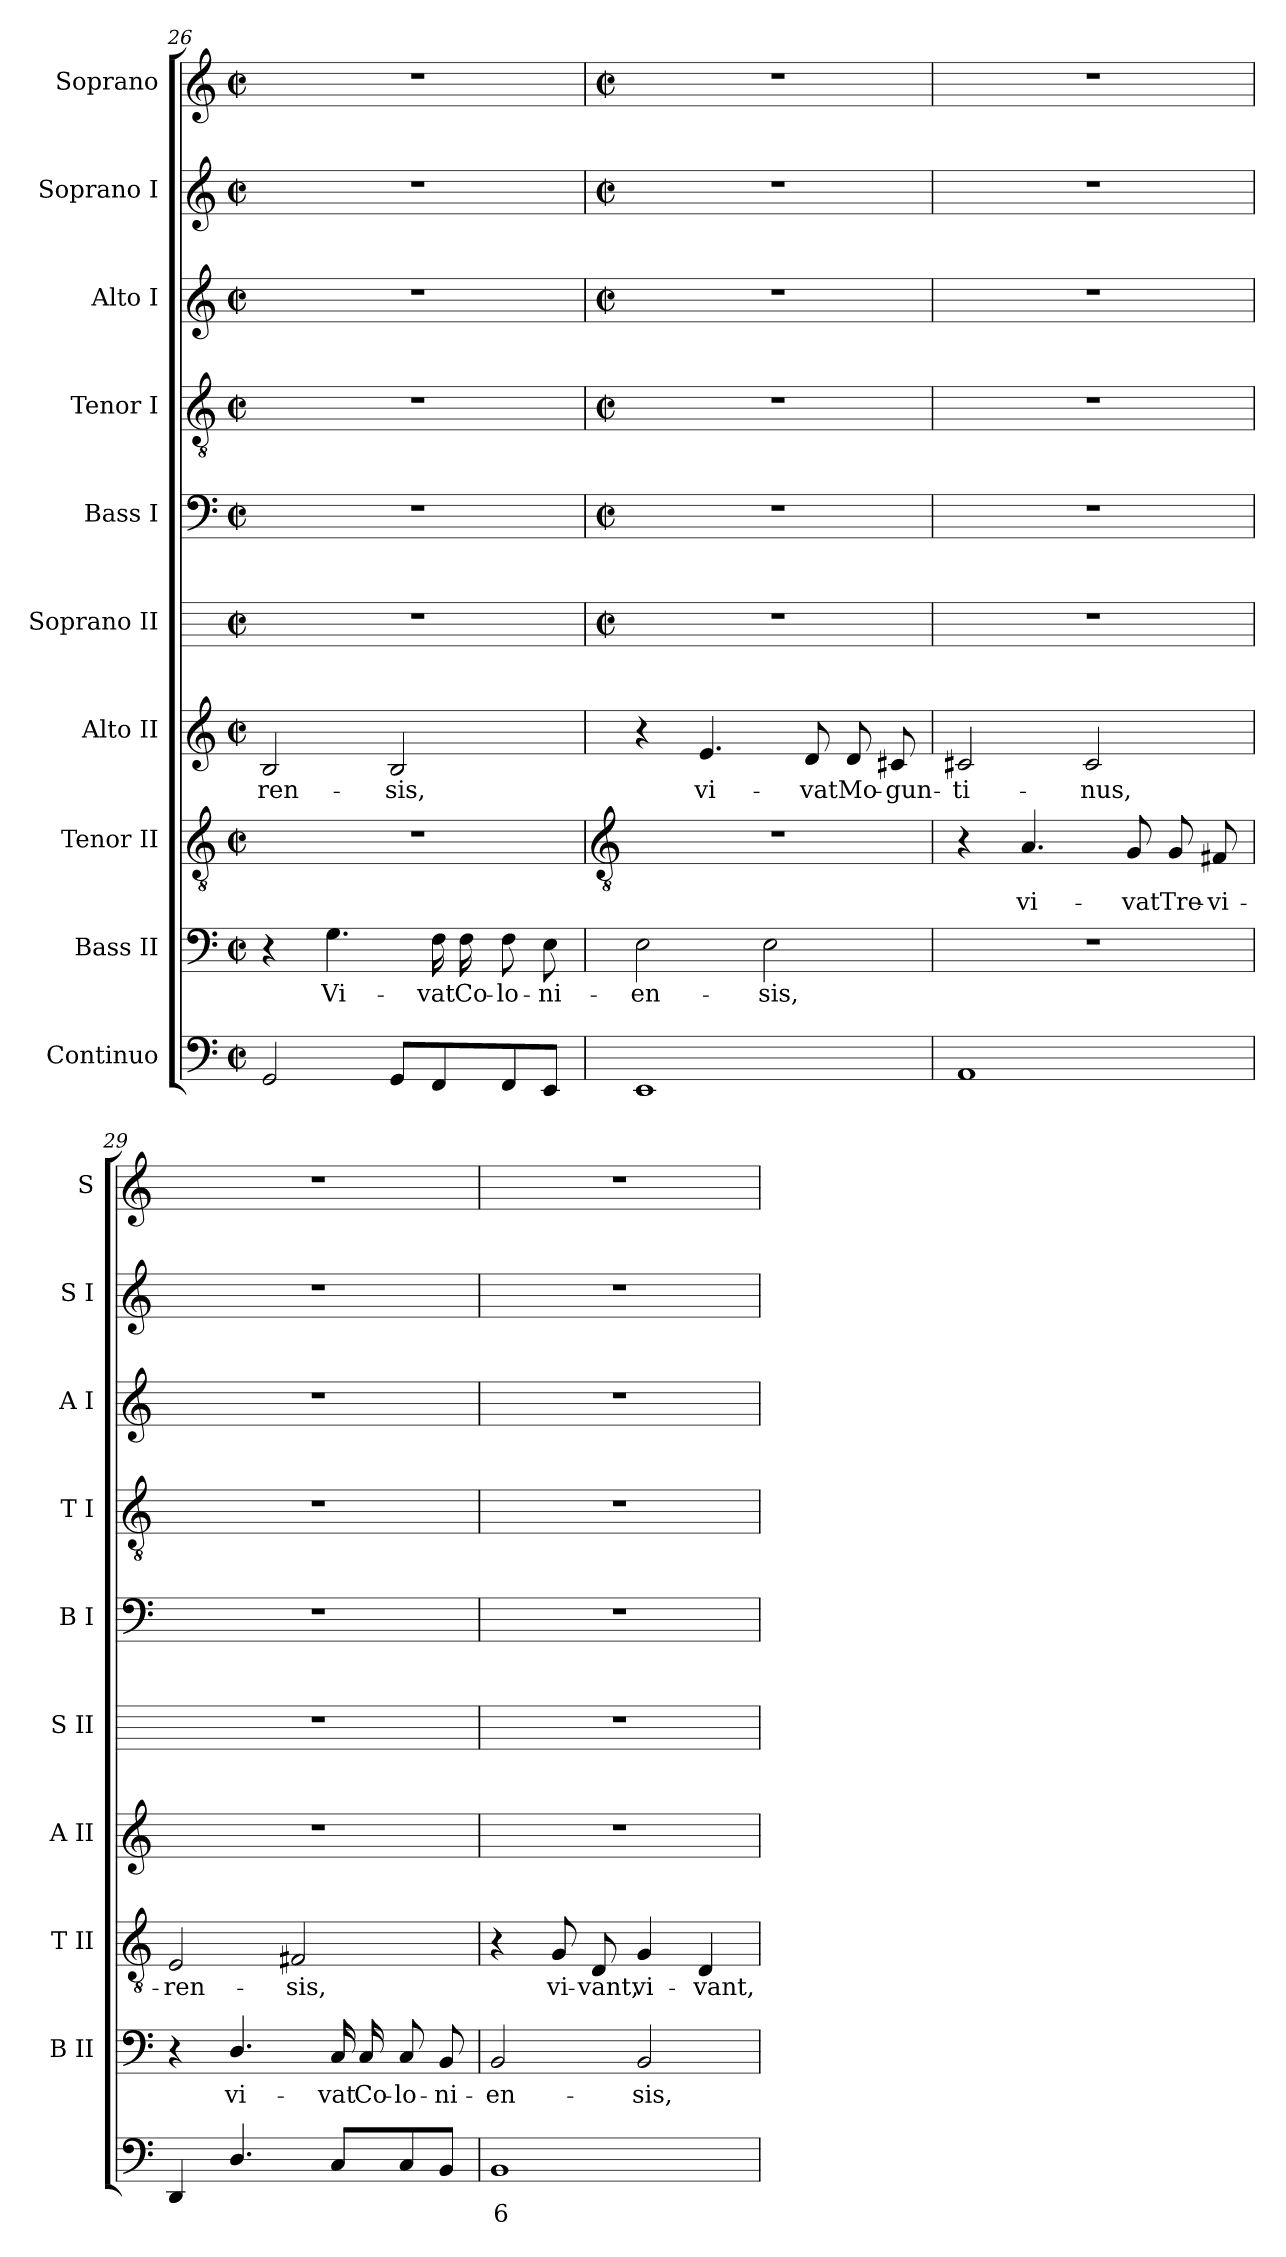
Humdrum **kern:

**kern	**text	**kern	**text	**kern	**text	**kern	**text	**kern	**kern	**kern	**kern	**kern	**kern
*part10	*part10	*part9	*part9	*part8	*part8	*part7	*part7	*part6	*part5	*part4	*part3	*part2	*part1
*staff10	*staff10	*staff9	*staff9	*staff8	*staff8	*staff7	*staff7	*staff6	*staff5	*staff4	*staff3	*staff2	*staff1
*I"Continuo	*	*I"Bass II	*	*I"Tenor II	*	*I"Alto II	*	*I"Soprano II	*I"Bass I	*I"Tenor I	*I"Alto I	*I"Soprano I	*I"Soprano
*	*	*I'B II	*	*I'T II	*	*I'A II	*	*I'S II	*I'B I	*I'T I	*I'A I	*I'S I	*I'S
*clefF4	*	*clefF4	*	*clefGv2	*	*clefG2	*	*	*clefF4	*clefGv2	*clefG2	*clefG2	*clefG2
*k[]	*	*k[]	*	*k[]	*	*k[]	*	*	*k[]	*k[]	*k[]	*k[]	*k[]
*C:	*	*C:	*	*C:	*	*C:	*	*	*C:	*C:	*C:	*C:	*C:
*M2/2	*	*M2/2	*	*M2/2	*	*M2/2	*	*M2/2	*M2/2	*M2/2	*M2/2	*M2/2	*M2/2
*met(c|)	*	*met(c|)	*	*met(c|)	*	*met(c|)	*	*met(c|)	*met(c|)	*met(c|)	*met(c|)	*met(c|)	*met(c|)
=26	=26	=26	=26	=26	=26	=26	=26	=26	=26	=26	=26	=26	=26
!	!	!	!	!	!	!	!LO:LY:b	!	!	!	!	!	!
2GG	.	4r	.	1r	.	2B	-ren-	1r	1r	1r	1r	1r	1r
!	!	!	!LO:LY:b	!	!	!	!	!	!	!	!	!	!
.	.	4.G	Vi-	.	.	.	.	.	.	.	.	.	.
!	!	!	!	!	!	!	!LO:LY:b	!	!	!	!	!	!
8GGL	.	.	.	.	.	2B	-sis,	.	.	.	.	.	.
!	!	!	!LO:LY:b	!	!	!	!	!	!	!	!	!	!
8FF	.	16F	-vat	.	.	.	.	.	.	.	.	.	.
!	!	!	!LO:LY:b	!	!	!	!	!	!	!	!	!	!
.	.	16F	Co-	.	.	.	.	.	.	.	.	.	.
!	!	!	!LO:LY:b	!	!	!	!	!	!	!	!	!	!
8FF	.	8F	-lo-	.	.	.	.	.	.	.	.	.	.
!	!	!	!LO:LY:b	!	!	!	!	!	!	!	!	!	!
8EEJ	.	8E	-ni-	.	.	.	.	.	.	.	.	.	.
!!LO:LB:g=z
=27	=27	=27	=27	=27	=27	=27	=27	=27	=27	=27	=27	=27	=27
*	*	*	*	*clefGv2	*	*	*	*	*	*	*	*	*
*	*	*	*	*	*	*	*	*M2/2	*M2/2	*M2/2	*M2/2	*M2/2	*M2/2
*	*	*	*	*	*	*	*	*met(c|)	*met(c|)	*met(c|)	*met(c|)	*met(c|)	*met(c|)
!	!	!	!LO:LY:b	!	!	!	!	!	!	!	!	!	!
1EE	.	2E	-en-	1r	.	4r	.	1r	1r	1r	1r	1r	1r
!	!	!	!	!	!	!	!LO:LY:b	!	!	!	!	!	!
.	.	.	.	.	.	4.e	vi-	.	.	.	.	.	.
!	!	!	!LO:LY:b	!	!	!	!	!	!	!	!	!	!
.	.	2E	-sis,	.	.	.	.	.	.	.	.	.	.
!	!	!	!	!	!	!	!LO:LY:b	!	!	!	!	!	!
.	.	.	.	.	.	8d	-vat	.	.	.	.	.	.
!	!	!	!	!	!	!	!LO:LY:b	!	!	!	!	!	!
.	.	.	.	.	.	8d	Mo-	.	.	.	.	.	.
!	!	!	!	!	!	!	!LO:LY:b	!	!	!	!	!	!
.	.	.	.	.	.	8c#X	-gun-	.	.	.	.	.	.
=28	=28	=28	=28	=28	=28	=28	=28	=28	=28	=28	=28	=28	=28
!	!	!	!	!	!	!	!LO:LY:b	!	!	!	!	!	!
1AA	.	1r	.	4r	.	2c#X	-ti-	1r	1r	1r	1r	1r	1r
!	!	!	!	!	!LO:LY:b	!	!	!	!	!	!	!	!
.	.	.	.	4.A	vi-	.	.	.	.	.	.	.	.
!	!	!	!	!	!	!	!LO:LY:b	!	!	!	!	!	!
.	.	.	.	.	.	2c#	-nus,	.	.	.	.	.	.
!	!	!	!	!	!LO:LY:b	!	!	!	!	!	!	!	!
.	.	.	.	8G	-vat	.	.	.	.	.	.	.	.
!	!	!	!	!	!LO:LY:b	!	!	!	!	!	!	!	!
.	.	.	.	8G	Tre-	.	.	.	.	.	.	.	.
!	!	!	!	!	!LO:LY:b	!	!	!	!	!	!	!	!
.	.	.	.	8F#X	-vi-	.	.	.	.	.	.	.	.
=29	=29	=29	=29	=29	=29	=29	=29	=29	=29	=29	=29	=29	=29
!	!	!	!	!	!LO:LY:b	!	!	!	!	!	!	!	!
4DD	.	4r	.	2E	-ren-	1r	.	1r	1r	1r	1r	1r	1r
!	!	!	!LO:LY:b	!	!	!	!	!	!	!	!	!	!
4.D/	.	4.D/	vi-	.	.	.	.	.	.	.	.	.	.
!	!	!	!	!	!LO:LY:b	!	!	!	!	!	!	!	!
.	.	.	.	2F#X	-sis,	.	.	.	.	.	.	.	.
!	!	!	!LO:LY:b	!	!	!	!	!	!	!	!	!	!
8CL	.	16C	-vat	.	.	.	.	.	.	.	.	.	.
!	!	!	!LO:LY:b	!	!	!	!	!	!	!	!	!	!
.	.	16C	Co-	.	.	.	.	.	.	.	.	.	.
!	!	!	!LO:LY:b	!	!	!	!	!	!	!	!	!	!
8C	.	8C	-lo-	.	.	.	.	.	.	.	.	.	.
!	!	!	!LO:LY:b	!	!	!	!	!	!	!	!	!	!
8BBJ	.	8BB	-ni-	.	.	.	.	.	.	.	.	.	.
=30	=30	=30	=30	=30	=30	=30	=30	=30	=30	=30	=30	=30	=30
!	!LO:LY:b	!	!LO:LY:b	!	!	!	!	!	!	!	!	!	!
1BB	6	2BB	-en-	4r	.	1r	.	1r	1r	1r	1r	1r	1r
!	!	!	!	!	!LO:LY:b	!	!	!	!	!	!	!	!
.	.	.	.	8G	vi-	.	.	.	.	.	.	.	.
!	!	!	!	!	!LO:LY:b	!	!	!	!	!	!	!	!
.	.	.	.	8D	-vant,	.	.	.	.	.	.	.	.
!	!	!	!LO:LY:b	!	!LO:LY:b	!	!	!	!	!	!	!	!
.	.	2BB	-sis,	4G	vi-	.	.	.	.	.	.	.	.
!	!	!	!	!	!LO:LY:b	!	!	!	!	!	!	!	!
.	.	.	.	4D	-vant,	.	.	.	.	.	.	.	.
=	=	=	=	=	=	=	=	=	=	=	=	=	=
*-	*-	*-	*-	*-	*-	*-	*-	*-	*-	*-	*-	*-	*-
